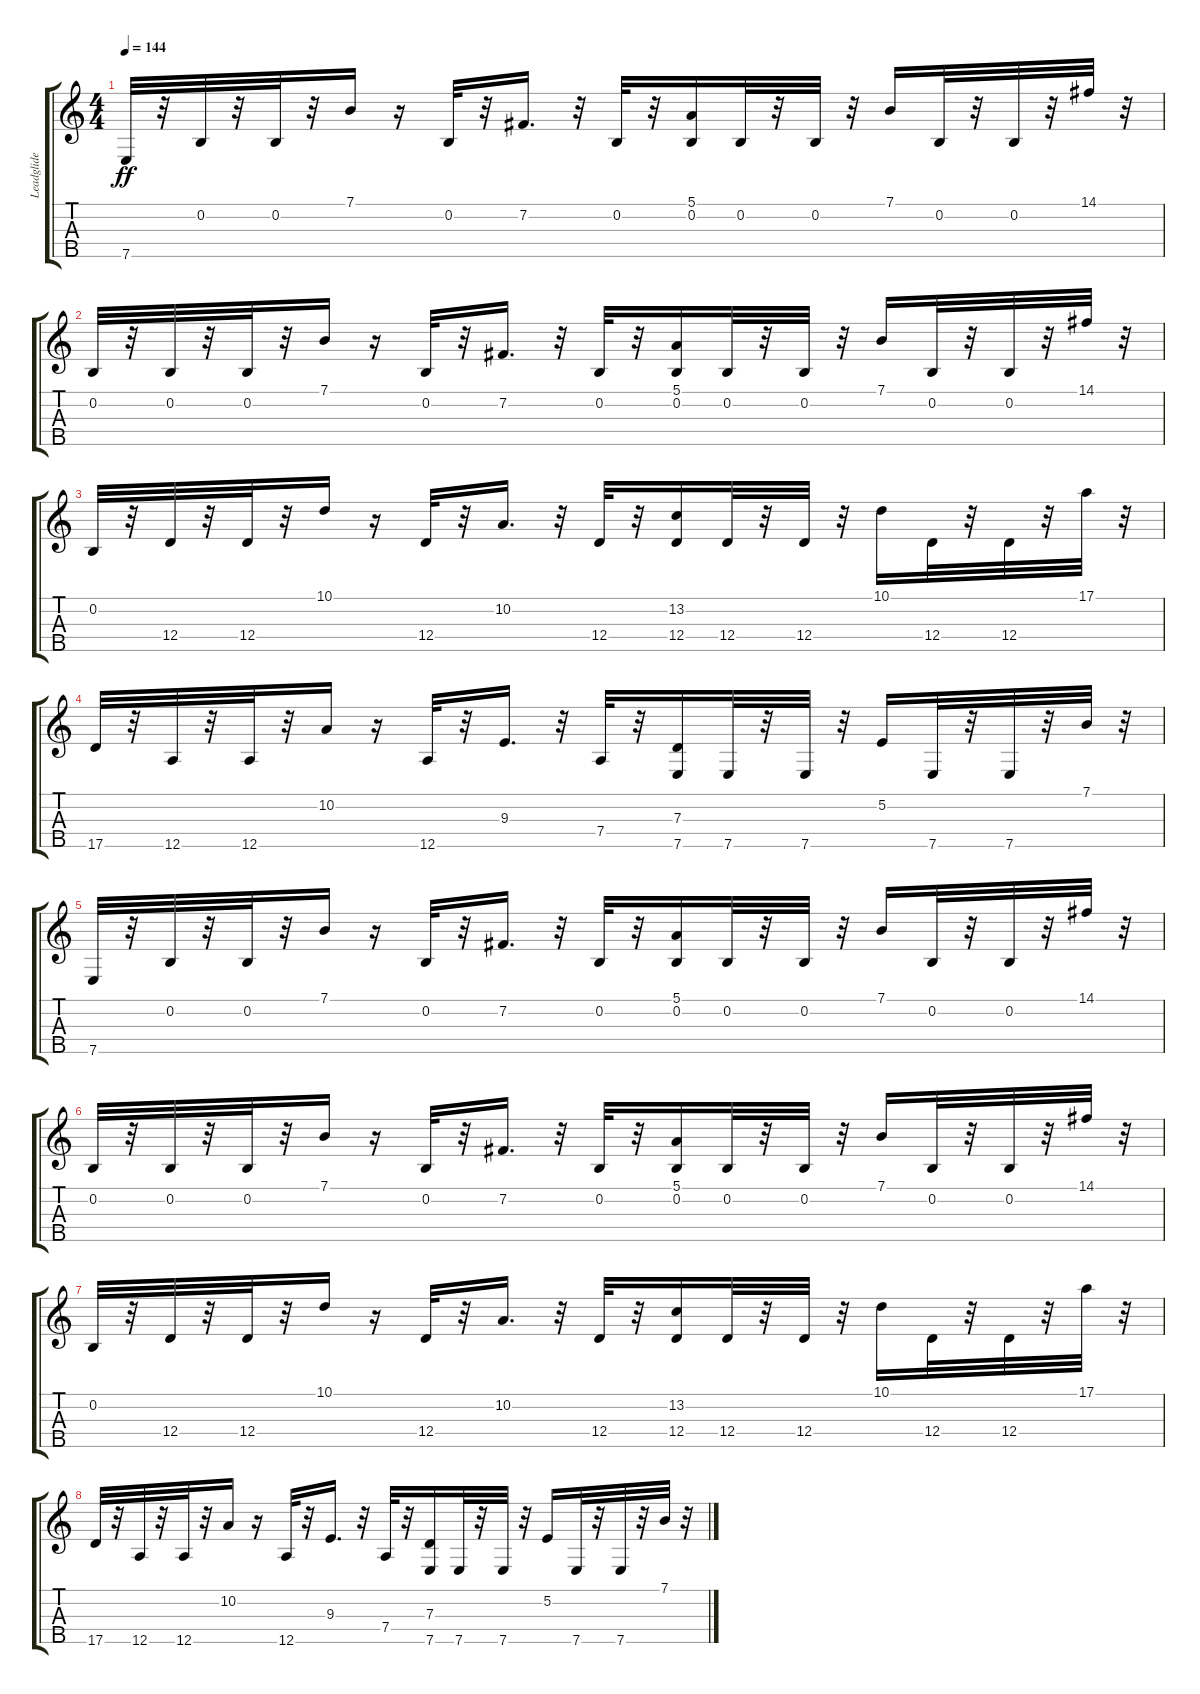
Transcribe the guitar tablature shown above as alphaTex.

\track ("Leadglide" "Leadglide") {instrument lead2sawtooth}
\staff {score tabs}
\tuning (E4 B3 G3 D3 A2) {hide}
\ts (4 4)
\tempo 144
\clef g2
\ks c
7.5.32{dy ff} r.32 0.2.32 r.32 0.2.32 r.32 7.1.16 r.16 0.2.32 r.32 7.2.16{d} r.32 0.2.32 r.32 (5.1 0.2).16 0.2.32 r.32 0.2.32 r.32 7.1.16 0.2.32 r.32 0.2.32 r.32 14.1.32 r.32 |
0.2.32 r.32 0.2.32 r.32 0.2.32 r.32 7.1.16 r.16 0.2.32 r.32 7.2.16{d} r.32 0.2.32 r.32 (5.1 0.2).16 0.2.32 r.32 0.2.32 r.32 7.1.16 0.2.32 r.32 0.2.32 r.32 14.1.32 r.32 |
0.2.32 r.32 12.4.32 r.32 12.4.32 r.32 10.1.16 r.16 12.4.32 r.32 10.2.16{d} r.32 12.4.32 r.32 (13.2 12.4).16 12.4.32 r.32 12.4.32 r.32 10.1.16 12.4.32 r.32 12.4.32 r.32 17.1.32 r.32 |
17.5.32 r.32 12.5.32 r.32 12.5.32 r.32 10.2.16 r.16 12.5.32 r.32 9.3.16{d} r.32 7.4.32 r.32 (7.3 7.5).16 7.5.32 r.32 7.5.32 r.32 5.2.16 7.5.32 r.32 7.5.32 r.32 7.1.32 r.32 |
7.5.32 r.32 0.2.32 r.32 0.2.32 r.32 7.1.16 r.16 0.2.32 r.32 7.2.16{d} r.32 0.2.32 r.32 (5.1 0.2).16 0.2.32 r.32 0.2.32 r.32 7.1.16 0.2.32 r.32 0.2.32 r.32 14.1.32 r.32 |
0.2.32 r.32 0.2.32 r.32 0.2.32 r.32 7.1.16 r.16 0.2.32 r.32 7.2.16{d} r.32 0.2.32 r.32 (5.1 0.2).16 0.2.32 r.32 0.2.32 r.32 7.1.16 0.2.32 r.32 0.2.32 r.32 14.1.32 r.32 |
0.2.32 r.32 12.4.32 r.32 12.4.32 r.32 10.1.16 r.16 12.4.32 r.32 10.2.16{d} r.32 12.4.32 r.32 (13.2 12.4).16 12.4.32 r.32 12.4.32 r.32 10.1.16 12.4.32 r.32 12.4.32 r.32 17.1.32 r.32 |
17.5.32 r.32 12.5.32 r.32 12.5.32 r.32 10.2.16 r.16 12.5.32 r.32 9.3.16{d} r.32 7.4.32 r.32 (7.3 7.5).16 7.5.32 r.32 7.5.32 r.32 5.2.16 7.5.32 r.32 7.5.32 r.32 7.1.32 r.32
